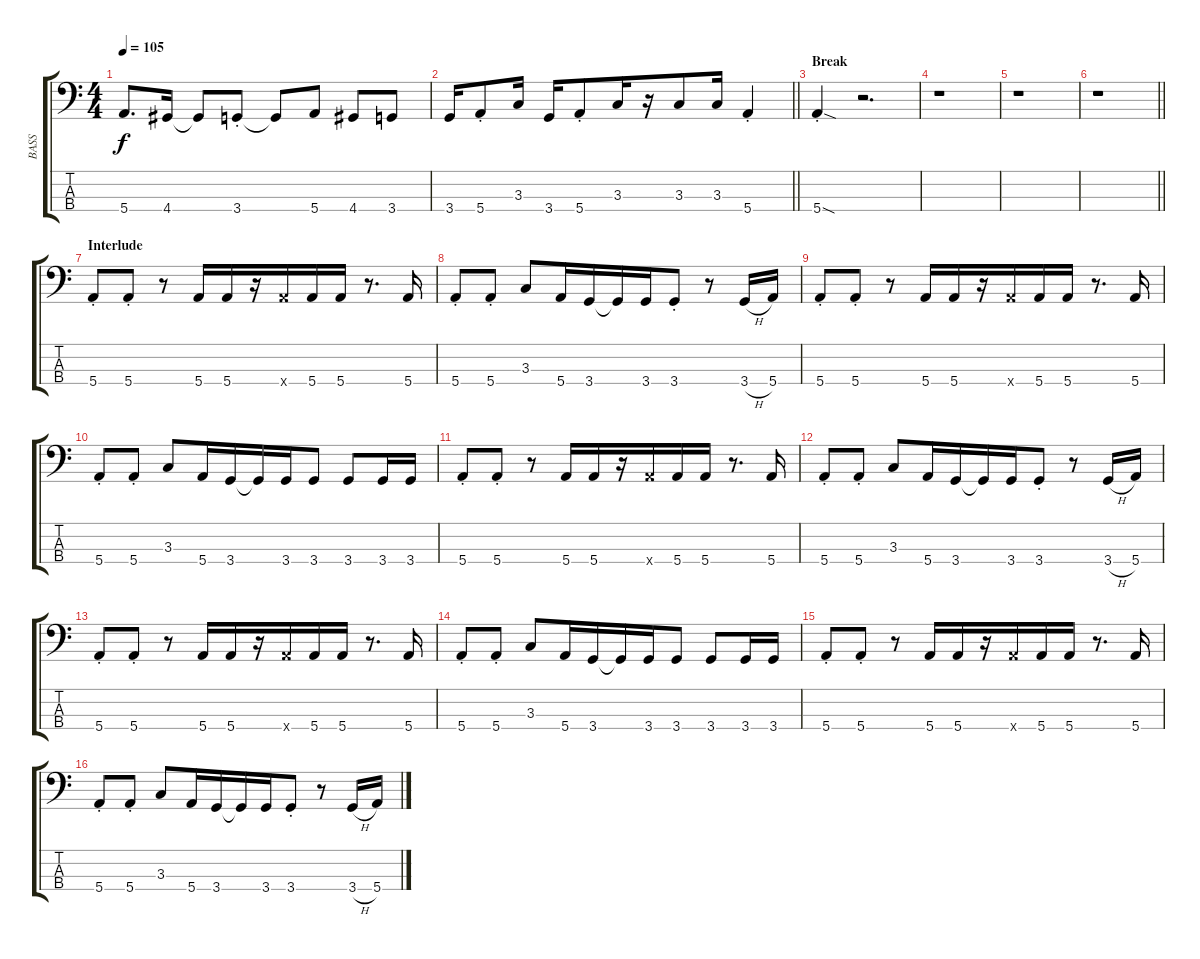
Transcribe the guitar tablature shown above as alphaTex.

\track ("BASS" "BASS") {instrument electricbassfinger}
\staff {score tabs}
\tuning (G2 D2 A1 E1) {hide}
\ts (4 4)
\tempo 105
\clef f4
\ks c
5.4.8{d dy f} 4.4.16 4.4{t}.8 3.4{st}.8 3.4{t}.8 5.4.8 4.4.8 3.4.8 |
\barLineRight lightlight
3.4.16{beam merge} 5.4{st}.8{beam merge} 3.3.16 3.4.16{beam merge} 5.4{st}.8 3.3.16{beam merge} r.16 3.3.8 3.3.16 5.4{st}.4 |
\section ("" "Break")
5.4{sod st}.4 r.2{d} |
r.1 |
r.1 |
\barLineRight lightlight
r.1 |
\section ("" "Interlude")
5.4{st}.8{beam merge} 5.4{st}.8 r.8 5.4.16 5.4.16{beam merge} r.16 5.4{x}.16{beam merge} 5.4.16 5.4.16 r.8{d} 5.4.16 |
5.4{st}.8 5.4{st}.8 3.3.8 5.4.16{beam merge} 3.4.16{beam merge} 3.4{t}.16 3.4.16{beam merge} 3.4{st}.8 r.8 3.4{h}.16 5.4.16 |
5.4{st}.8{beam merge} 5.4{st}.8 r.8 5.4.16 5.4.16{beam merge} r.16 5.4{x}.16{beam merge} 5.4.16 5.4.16 r.8{d} 5.4.16 |
5.4{st}.8 5.4{st}.8 3.3.8 5.4.16{beam merge} 3.4.16{beam merge} 3.4{t}.16 3.4.16 3.4.8 3.4.8 3.4.16 3.4.16 |
5.4{st}.8{beam merge} 5.4{st}.8 r.8 5.4.16 5.4.16{beam merge} r.16 5.4{x}.16{beam merge} 5.4.16 5.4.16 r.8{d} 5.4.16 |
5.4{st}.8 5.4{st}.8 3.3.8 5.4.16{beam merge} 3.4.16{beam merge} 3.4{t}.16 3.4.16{beam merge} 3.4{st}.8 r.8 3.4{h}.16 5.4.16 |
5.4{st}.8{beam merge} 5.4{st}.8 r.8 5.4.16 5.4.16{beam merge} r.16 5.4{x}.16{beam merge} 5.4.16 5.4.16 r.8{d} 5.4.16 |
5.4{st}.8 5.4{st}.8 3.3.8 5.4.16{beam merge} 3.4.16{beam merge} 3.4{t}.16 3.4.16 3.4.8 3.4.8 3.4.16 3.4.16 |
5.4{st}.8{beam merge} 5.4{st}.8 r.8 5.4.16 5.4.16{beam merge} r.16 5.4{x}.16{beam merge} 5.4.16 5.4.16 r.8{d} 5.4.16 |
5.4{st}.8 5.4{st}.8 3.3.8 5.4.16{beam merge} 3.4.16{beam merge} 3.4{t}.16 3.4.16{beam merge} 3.4{st}.8 r.8 3.4{h}.16 5.4.16
